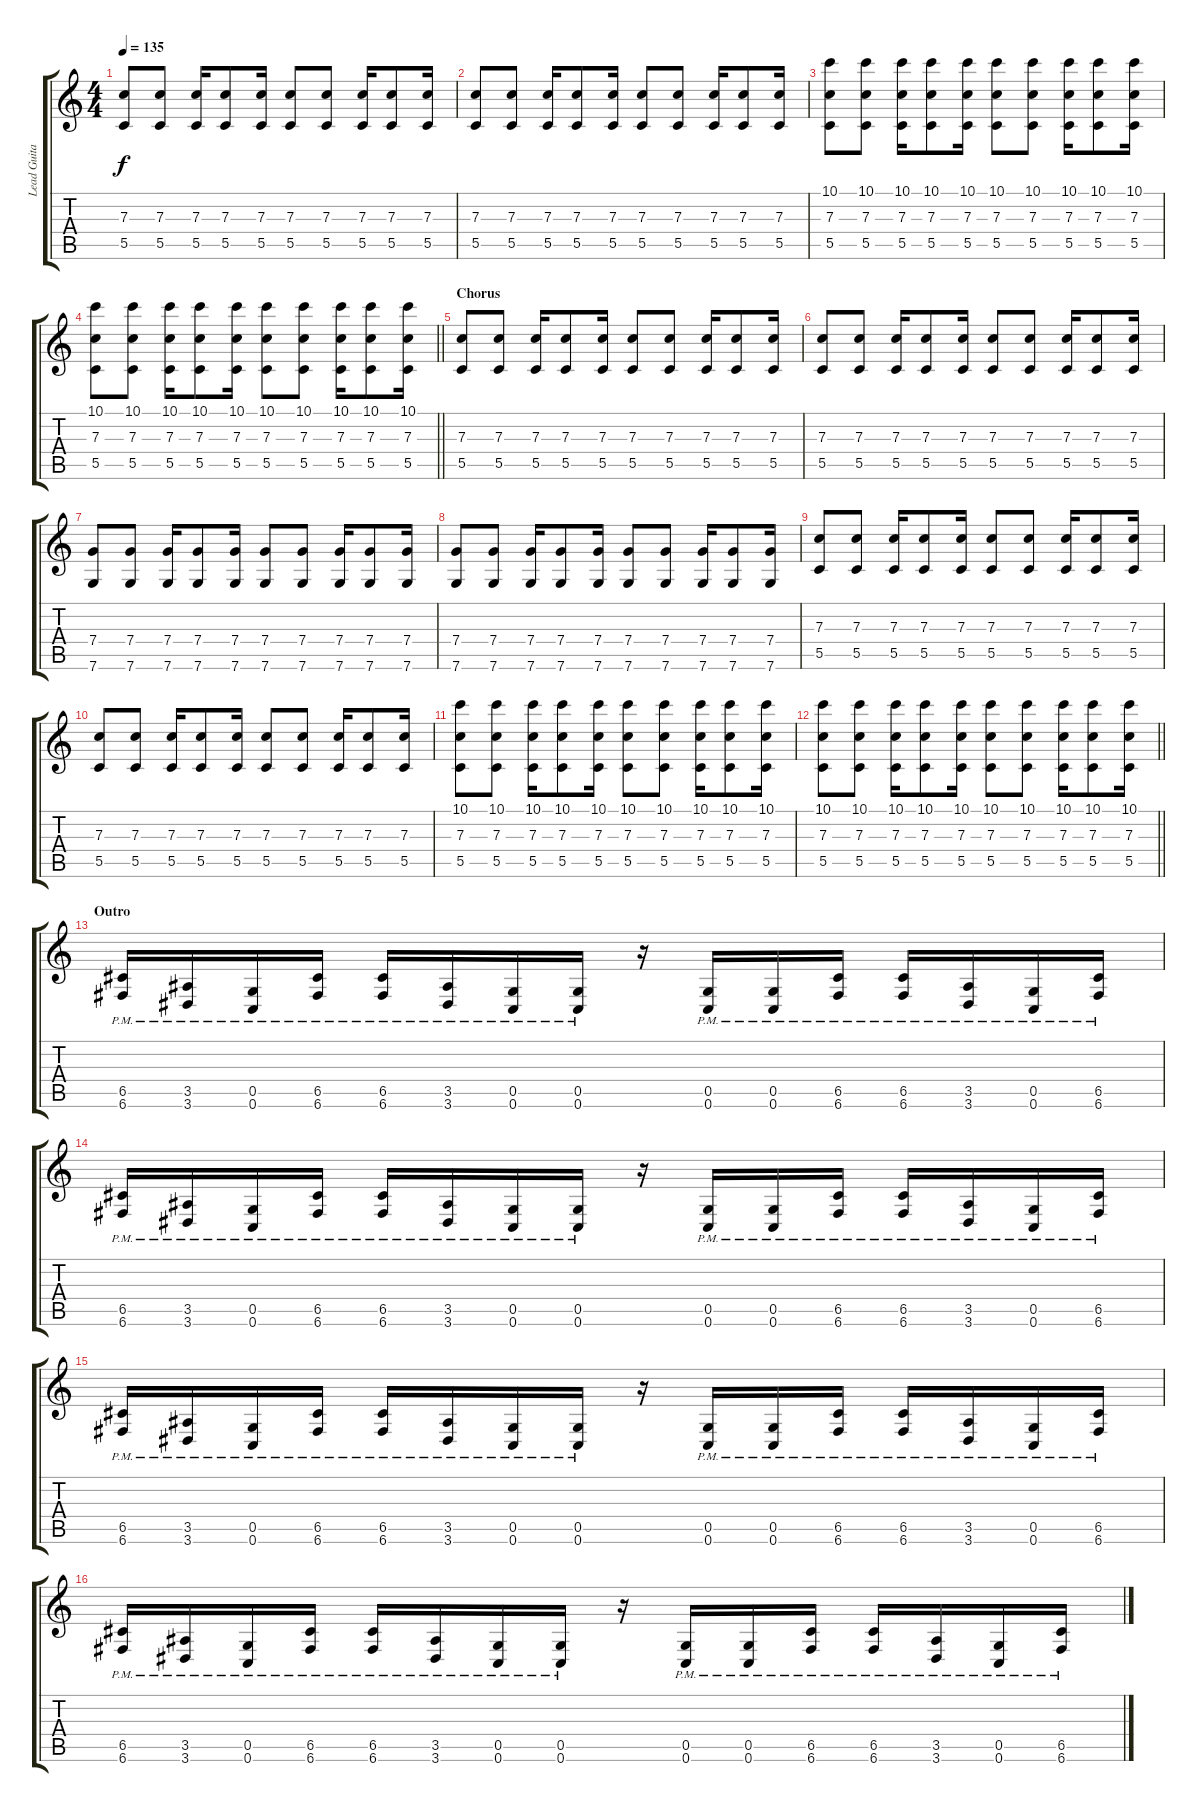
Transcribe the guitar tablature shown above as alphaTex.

\track ("Lead Guitar" "Lead Guita") {instrument distortionguitar}
\staff {score tabs}
\tuning (D4 A3 F3 C3 G2 C2) {hide}
\ts (4 4)
\tempo 135
\clef g2
\ks c
(7.3 5.5).8{dy f} (7.3 5.5).8 (7.3 5.5).16 (7.3 5.5).8 (7.3 5.5).16 (7.3 5.5).8 (7.3 5.5).8 (7.3 5.5).16 (7.3 5.5).8 (7.3 5.5).16 |
(7.3 5.5).8 (7.3 5.5).8 (7.3 5.5).16 (7.3 5.5).8 (7.3 5.5).16 (7.3 5.5).8 (7.3 5.5).8 (7.3 5.5).16 (7.3 5.5).8 (7.3 5.5).16 |
(10.1 7.3 5.5).8 (10.1 7.3 5.5).8 (10.1 7.3 5.5).16 (10.1 7.3 5.5).8 (10.1 7.3 5.5).16 (10.1 7.3 5.5).8 (10.1 7.3 5.5).8 (10.1 7.3 5.5).16 (10.1 7.3 5.5).8 (10.1 7.3 5.5).16 |
\barLineRight lightlight
(10.1 7.3 5.5).8 (10.1 7.3 5.5).8 (10.1 7.3 5.5).16 (10.1 7.3 5.5).8 (10.1 7.3 5.5).16 (10.1 7.3 5.5).8 (10.1 7.3 5.5).8 (10.1 7.3 5.5).16 (10.1 7.3 5.5).8 (10.1 7.3 5.5).16 |
\section ("" "Chorus")
(7.3 5.5).8 (7.3 5.5).8 (7.3 5.5).16 (7.3 5.5).8 (7.3 5.5).16 (7.3 5.5).8 (7.3 5.5).8 (7.3 5.5).16 (7.3 5.5).8 (7.3 5.5).16 |
(7.3 5.5).8 (7.3 5.5).8 (7.3 5.5).16 (7.3 5.5).8 (7.3 5.5).16 (7.3 5.5).8 (7.3 5.5).8 (7.3 5.5).16 (7.3 5.5).8 (7.3 5.5).16 |
(7.4 7.6).8 (7.4 7.6).8 (7.4 7.6).16 (7.4 7.6).8 (7.4 7.6).16 (7.4 7.6).8 (7.4 7.6).8 (7.4 7.6).16 (7.4 7.6).8 (7.4 7.6).16 |
(7.4 7.6).8 (7.4 7.6).8 (7.4 7.6).16 (7.4 7.6).8 (7.4 7.6).16 (7.4 7.6).8 (7.4 7.6).8 (7.4 7.6).16 (7.4 7.6).8 (7.4 7.6).16 |
(7.3 5.5).8 (7.3 5.5).8 (7.3 5.5).16 (7.3 5.5).8 (7.3 5.5).16 (7.3 5.5).8 (7.3 5.5).8 (7.3 5.5).16 (7.3 5.5).8 (7.3 5.5).16 |
(7.3 5.5).8 (7.3 5.5).8 (7.3 5.5).16 (7.3 5.5).8 (7.3 5.5).16 (7.3 5.5).8 (7.3 5.5).8 (7.3 5.5).16 (7.3 5.5).8 (7.3 5.5).16 |
(10.1 7.3 5.5).8 (10.1 7.3 5.5).8 (10.1 7.3 5.5).16 (10.1 7.3 5.5).8 (10.1 7.3 5.5).16 (10.1 7.3 5.5).8 (10.1 7.3 5.5).8 (10.1 7.3 5.5).16 (10.1 7.3 5.5).8 (10.1 7.3 5.5).16 |
\barLineRight lightlight
(10.1 7.3 5.5).8 (10.1 7.3 5.5).8 (10.1 7.3 5.5).16 (10.1 7.3 5.5).8 (10.1 7.3 5.5).16 (10.1 7.3 5.5).8 (10.1 7.3 5.5).8 (10.1 7.3 5.5).16 (10.1 7.3 5.5).8 (10.1 7.3 5.5).16 |
\section ("" "Outro")
(6.5{pm} 6.6{pm}).16 (3.5{pm} 3.6{pm}).16 (0.5{pm} 0.6{pm}).16 (6.5{pm} 6.6{pm}).16 (6.5{pm} 6.6{pm}).16 (3.5{pm} 3.6{pm}).16 (0.5{pm} 0.6{pm}).16 (0.5{pm} 0.6{pm}).16 r.16 (0.5{pm} 0.6{pm}).16 (0.5{pm} 0.6{pm}).16 (6.5{pm} 6.6{pm}).16 (6.5{pm} 6.6{pm}).16 (3.5{pm} 3.6{pm}).16 (0.5{pm} 0.6{pm}).16 (6.5{pm} 6.6{pm}).16 |
(6.5{pm} 6.6{pm}).16 (3.5{pm} 3.6{pm}).16 (0.5{pm} 0.6{pm}).16 (6.5{pm} 6.6{pm}).16 (6.5{pm} 6.6{pm}).16 (3.5{pm} 3.6{pm}).16 (0.5{pm} 0.6{pm}).16 (0.5{pm} 0.6{pm}).16 r.16 (0.5{pm} 0.6{pm}).16 (0.5{pm} 0.6{pm}).16 (6.5{pm} 6.6{pm}).16 (6.5{pm} 6.6{pm}).16 (3.5{pm} 3.6{pm}).16 (0.5{pm} 0.6{pm}).16 (6.5{pm} 6.6{pm}).16 |
(6.5{pm} 6.6{pm}).16 (3.5{pm} 3.6{pm}).16 (0.5{pm} 0.6{pm}).16 (6.5{pm} 6.6{pm}).16 (6.5{pm} 6.6{pm}).16 (3.5{pm} 3.6{pm}).16 (0.5{pm} 0.6{pm}).16 (0.5{pm} 0.6{pm}).16 r.16 (0.5{pm} 0.6{pm}).16 (0.5{pm} 0.6{pm}).16 (6.5{pm} 6.6{pm}).16 (6.5{pm} 6.6{pm}).16 (3.5{pm} 3.6{pm}).16 (0.5{pm} 0.6{pm}).16 (6.5{pm} 6.6{pm}).16 |
(6.5{pm} 6.6{pm}).16 (3.5{pm} 3.6{pm}).16 (0.5{pm} 0.6{pm}).16 (6.5{pm} 6.6{pm}).16 (6.5{pm} 6.6{pm}).16 (3.5{pm} 3.6{pm}).16 (0.5{pm} 0.6{pm}).16 (0.5{pm} 0.6{pm}).16 r.16 (0.5{pm} 0.6{pm}).16 (0.5{pm} 0.6{pm}).16 (6.5{pm} 6.6{pm}).16 (6.5{pm} 6.6{pm}).16 (3.5{pm} 3.6{pm}).16 (0.5{pm} 0.6{pm}).16 (6.5{pm} 6.6{pm}).16
